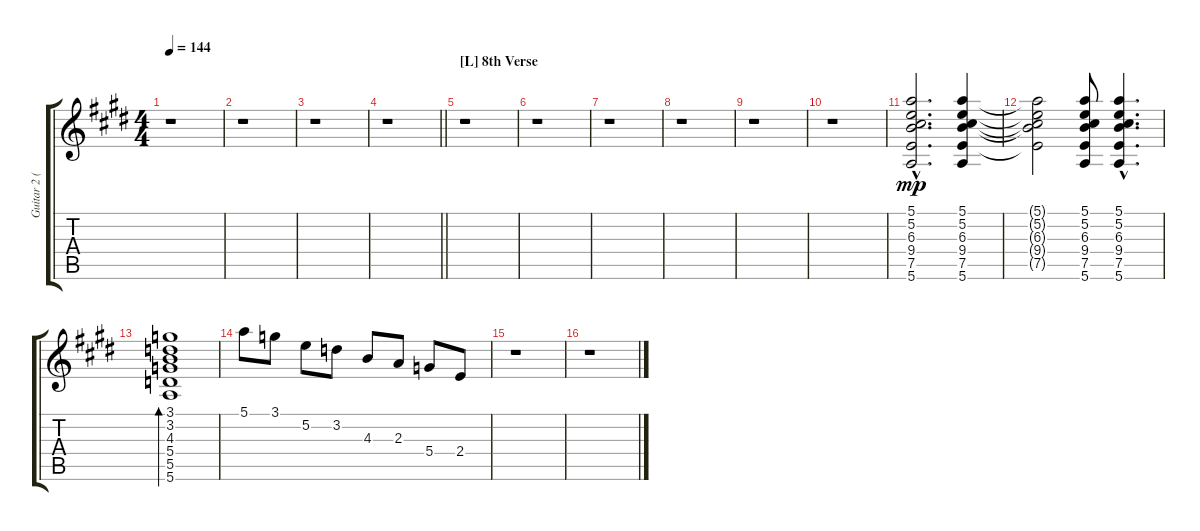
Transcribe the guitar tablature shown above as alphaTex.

\track ("Guitar 2 (12 string)" "Guitar 2 (") {instrument acousticguitarsteel}
\staff {score tabs}
\tuning (E4 B3 G3 D3 A2 E2) {hide}
\ts (4 4)
\tempo 144
\clef g2
\ks e
r.1{dy mp} |
r.1 |
r.1 |
\barLineRight lightlight
r.1 |
\section ("" "[L] 8th Verse")
r.1 |
r.1 |
r.1 |
r.1 |
r.1 |
r.1 |
(5.1{hac} 5.2{hac} 6.3{hac} 9.4{hac} 7.5{hac} 5.6{hac}).2{d} (5.1 5.2 6.3 9.4 7.5 5.6).4 |
(5.1{t} 5.2{t} 6.3{t} 9.4{t} 7.5{t}).2 (5.1 5.2 6.3 9.4 7.5 5.6).8 (5.1{hac} 5.2{hac} 6.3{hac} 9.4{hac} 7.5{hac} 5.6{hac}).4{d} |
(3.1 3.2 4.3 5.4 5.5 5.6).1{bd 120} |
5.1.8 3.1.8 5.2.8 3.2.8 4.3.8 2.3.8 5.4.8 2.4.8 |
r.1 |
r.1
